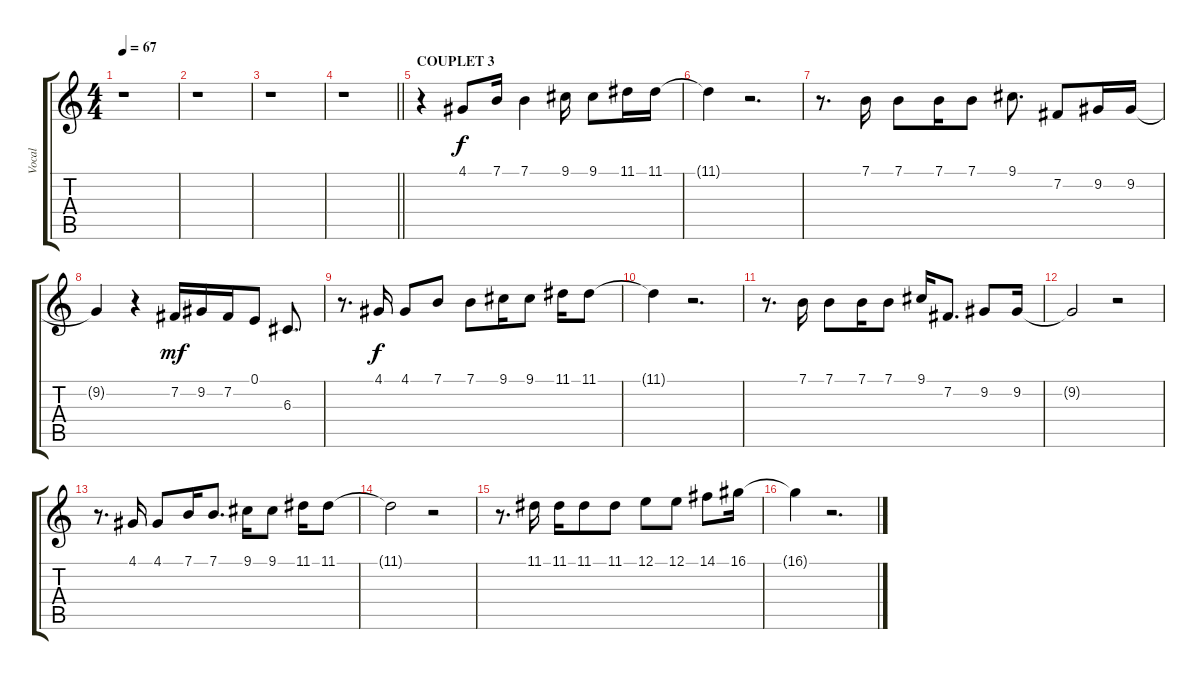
\track ("Vocal" "Vocal") {instrument flute}
\staff {score tabs}
\tuning (E4 B3 G3 D3 A2 E2) {hide}
\ts (4 4)
\tempo 67
\clef g2
\ks c
r.1{dy f} |
r.1 |
r.1 |
\barLineRight lightlight
r.1 |
\section ("" "COUPLET 3")
r.4 4.1.8 7.1.16 7.1.4 9.1.16 9.1.8 11.1.16 11.1.16 |
11.1{t}.4 r.2{d} |
r.8{d} 7.1.16 7.1.8 7.1.16 7.1.8 9.1.8{d} 7.2.8 9.2.16 9.2.16 |
9.2{t}.4 r.4 7.2.16{dy mf} 9.2.16 7.2.16 0.1.8 6.3.8{d} |
r.8{d} 4.1.16{dy f} 4.1.8 7.1.8 7.1.8 9.1.16 9.1.8 11.1.16 11.1.8 |
11.1{t}.4 r.2{d} |
r.8{d} 7.1.16 7.1.8 7.1.16 7.1.8 9.1.16 7.2.8{d} 9.2.8 9.2.16 |
9.2{t}.2 r.2 |
r.8{d} 4.1.16 4.1.8 7.1.16 7.1.8{d} 9.1.16 9.1.8 11.1.16 11.1.8 |
11.1{t}.2 r.2 |
r.8{d} 11.1.16 11.1.16 11.1.8 11.1.8 12.1.8 12.1.8 14.1.8 16.1.16 |
16.1{t}.4 r.2{d}
